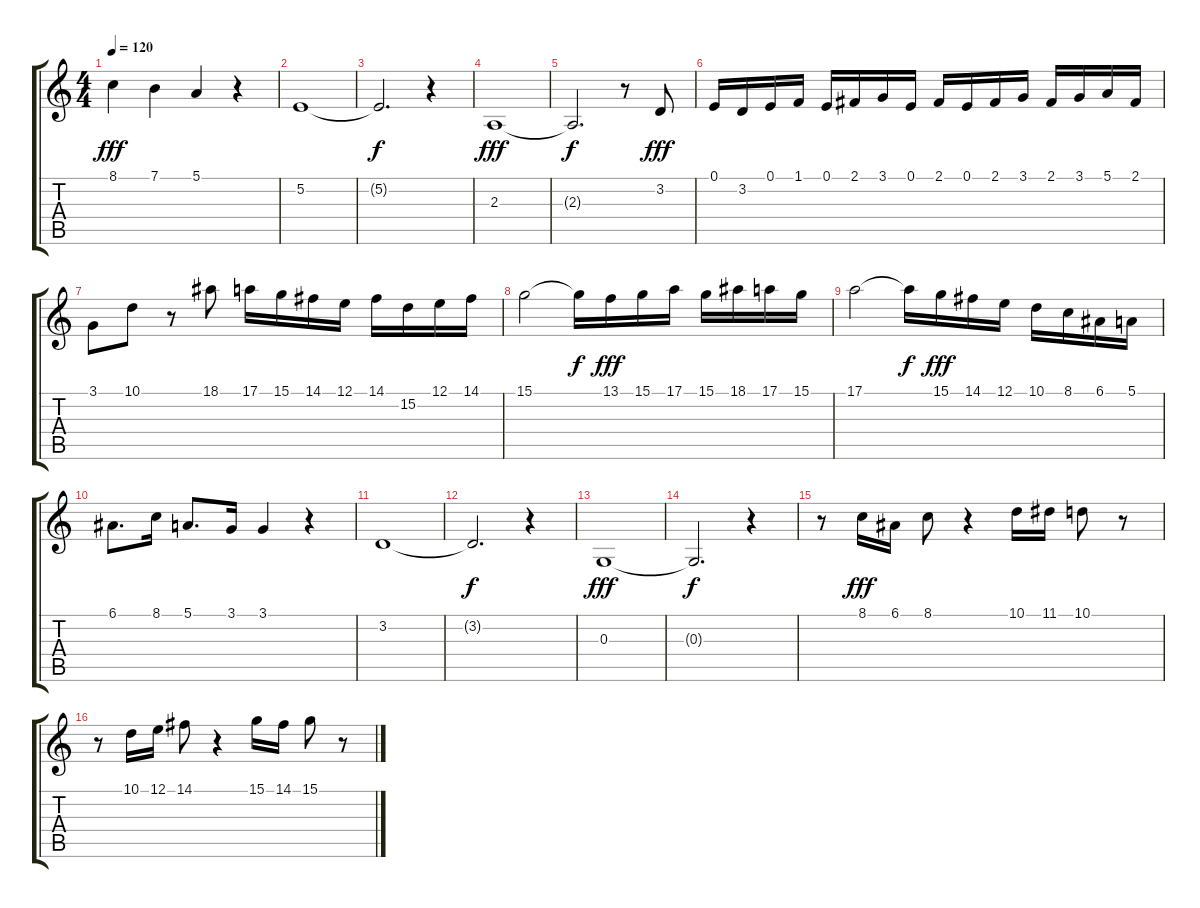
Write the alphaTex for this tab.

\track "" {instrument harpsichord}
\staff {score tabs}
\tuning (E4 B3 G3 D3 A2 E2) {hide}
\ts (4 4)
\tempo 120
\clef g2
\ks c
8.1.4{dy fff} 7.1.4 5.1.4 r.4 |
5.2.1 |
5.2{t}.2{d dy f} r.4 |
2.3.1{dy fff} |
2.3{t}.2{d dy f} r.8 3.2.8{dy fff} |
0.1.16 3.2.16 0.1.16 1.1.16 0.1.16 2.1.16 3.1.16 0.1.16 2.1.16 0.1.16 2.1.16 3.1.16 2.1.16 3.1.16 5.1.16 2.1.16 |
3.1.8 10.1.8 r.8 18.1.8 17.1.16 15.1.16 14.1.16 12.1.16 14.1.16 15.2.16 12.1.16 14.1.16 |
15.1.2 15.1{t}.16{dy f} 13.1.16{dy fff} 15.1.16 17.1.16 15.1.16 18.1.16 17.1.16 15.1.16 |
17.1.2 17.1{t}.16{dy f} 15.1.16{dy fff} 14.1.16 12.1.16 10.1.16 8.1.16 6.1.16 5.1.16 |
6.1.8{d} 8.1.16 5.1.8{d} 3.1.16 3.1.4 r.4 |
3.2.1 |
3.2{t}.2{d dy f} r.4 |
0.3.1{dy fff} |
0.3{t}.2{d dy f} r.4 |
r.8 8.1.16{dy fff} 6.1.16 8.1.8 r.4 10.1.16 11.1.16 10.1.8 r.8 |
r.8 10.1.16 12.1.16 14.1.8 r.4 15.1.16 14.1.16 15.1.8 r.8
